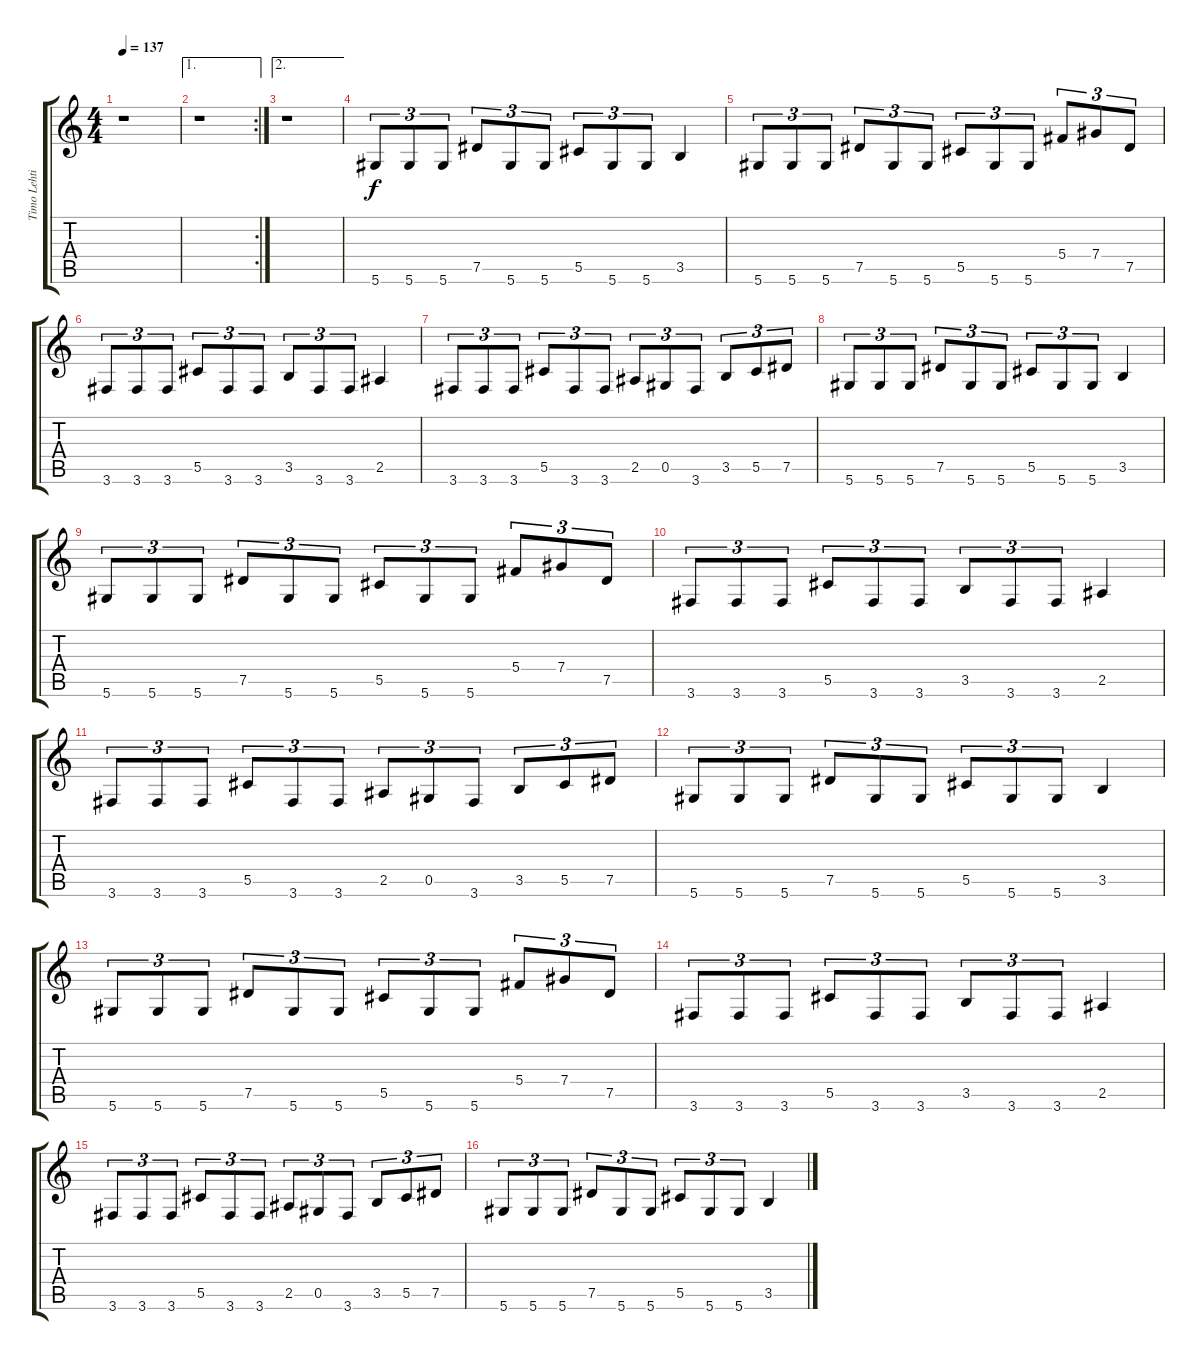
\track ("Timo Lehtinen" "Timo Lehti") {instrument electricbasspick}
\staff {score tabs}
\tuning (Eb4 Bb3 Gb3 Db3 Ab2 Eb2) {hide}
\ts (4 4)
\tempo 137
\clef g2
\ks c
r.1{dy f} |
\ae 1
\rc 2
r.1 |
\ae 2
r.1 |
5.6.8{tu (3 2)} 5.6.8{tu (3 2)} 5.6.8{tu (3 2)} 7.5.8{tu (3 2)} 5.6.8{tu (3 2)} 5.6.8{tu (3 2)} 5.5.8{tu (3 2)} 5.6.8{tu (3 2)} 5.6.8{tu (3 2)} 3.5.4 |
5.6.8{tu (3 2)} 5.6.8{tu (3 2)} 5.6.8{tu (3 2)} 7.5.8{tu (3 2)} 5.6.8{tu (3 2)} 5.6.8{tu (3 2)} 5.5.8{tu (3 2)} 5.6.8{tu (3 2)} 5.6.8{tu (3 2)} 5.4.8{tu (3 2)} 7.4.8{tu (3 2)} 7.5.8{tu (3 2)} |
3.6.8{tu (3 2)} 3.6.8{tu (3 2)} 3.6.8{tu (3 2)} 5.5.8{tu (3 2)} 3.6.8{tu (3 2)} 3.6.8{tu (3 2)} 3.5.8{tu (3 2)} 3.6.8{tu (3 2)} 3.6.8{tu (3 2)} 2.5.4 |
3.6.8{tu (3 2)} 3.6.8{tu (3 2)} 3.6.8{tu (3 2)} 5.5.8{tu (3 2)} 3.6.8{tu (3 2)} 3.6.8{tu (3 2)} 2.5.8{tu (3 2)} 0.5.8{tu (3 2)} 3.6.8{tu (3 2)} 3.5.8{tu (3 2)} 5.5.8{tu (3 2)} 7.5.8{tu (3 2)} |
5.6.8{tu (3 2)} 5.6.8{tu (3 2)} 5.6.8{tu (3 2)} 7.5.8{tu (3 2)} 5.6.8{tu (3 2)} 5.6.8{tu (3 2)} 5.5.8{tu (3 2)} 5.6.8{tu (3 2)} 5.6.8{tu (3 2)} 3.5.4 |
5.6.8{tu (3 2)} 5.6.8{tu (3 2)} 5.6.8{tu (3 2)} 7.5.8{tu (3 2)} 5.6.8{tu (3 2)} 5.6.8{tu (3 2)} 5.5.8{tu (3 2)} 5.6.8{tu (3 2)} 5.6.8{tu (3 2)} 5.4.8{tu (3 2)} 7.4.8{tu (3 2)} 7.5.8{tu (3 2)} |
3.6.8{tu (3 2)} 3.6.8{tu (3 2)} 3.6.8{tu (3 2)} 5.5.8{tu (3 2)} 3.6.8{tu (3 2)} 3.6.8{tu (3 2)} 3.5.8{tu (3 2)} 3.6.8{tu (3 2)} 3.6.8{tu (3 2)} 2.5.4 |
3.6.8{tu (3 2)} 3.6.8{tu (3 2)} 3.6.8{tu (3 2)} 5.5.8{tu (3 2)} 3.6.8{tu (3 2)} 3.6.8{tu (3 2)} 2.5.8{tu (3 2)} 0.5.8{tu (3 2)} 3.6.8{tu (3 2)} 3.5.8{tu (3 2)} 5.5.8{tu (3 2)} 7.5.8{tu (3 2)} |
5.6.8{tu (3 2)} 5.6.8{tu (3 2)} 5.6.8{tu (3 2)} 7.5.8{tu (3 2)} 5.6.8{tu (3 2)} 5.6.8{tu (3 2)} 5.5.8{tu (3 2)} 5.6.8{tu (3 2)} 5.6.8{tu (3 2)} 3.5.4 |
5.6.8{tu (3 2)} 5.6.8{tu (3 2)} 5.6.8{tu (3 2)} 7.5.8{tu (3 2)} 5.6.8{tu (3 2)} 5.6.8{tu (3 2)} 5.5.8{tu (3 2)} 5.6.8{tu (3 2)} 5.6.8{tu (3 2)} 5.4.8{tu (3 2)} 7.4.8{tu (3 2)} 7.5.8{tu (3 2)} |
3.6.8{tu (3 2)} 3.6.8{tu (3 2)} 3.6.8{tu (3 2)} 5.5.8{tu (3 2)} 3.6.8{tu (3 2)} 3.6.8{tu (3 2)} 3.5.8{tu (3 2)} 3.6.8{tu (3 2)} 3.6.8{tu (3 2)} 2.5.4 |
3.6.8{tu (3 2)} 3.6.8{tu (3 2)} 3.6.8{tu (3 2)} 5.5.8{tu (3 2)} 3.6.8{tu (3 2)} 3.6.8{tu (3 2)} 2.5.8{tu (3 2)} 0.5.8{tu (3 2)} 3.6.8{tu (3 2)} 3.5.8{tu (3 2)} 5.5.8{tu (3 2)} 7.5.8{tu (3 2)} |
5.6.8{tu (3 2)} 5.6.8{tu (3 2)} 5.6.8{tu (3 2)} 7.5.8{tu (3 2)} 5.6.8{tu (3 2)} 5.6.8{tu (3 2)} 5.5.8{tu (3 2)} 5.6.8{tu (3 2)} 5.6.8{tu (3 2)} 3.5.4
